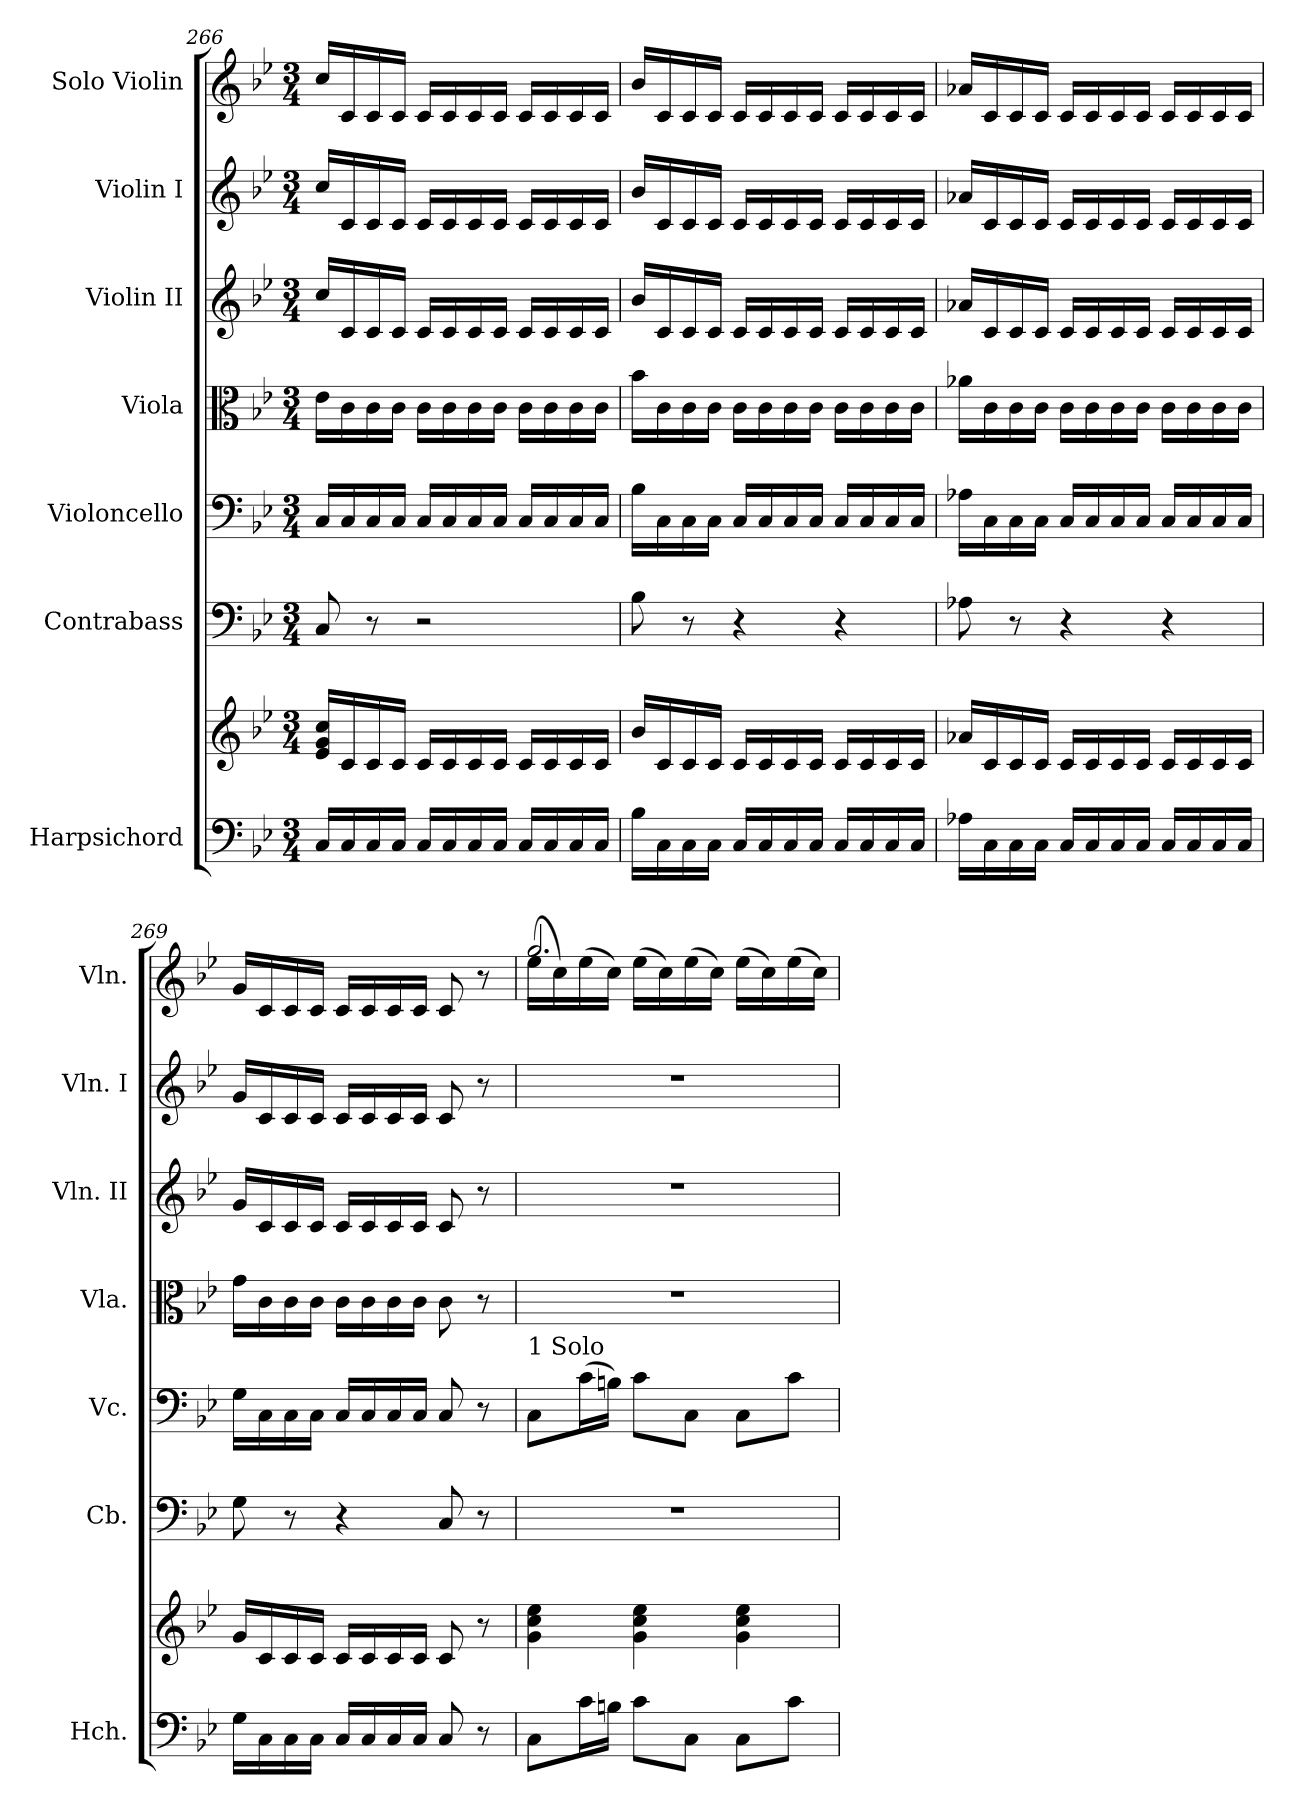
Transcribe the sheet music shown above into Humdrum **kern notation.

**kern	**kern	**kern	**kern	**kern	**kern	**kern	**kern
*part7	*part7	*part6	*part5	*part4	*part3	*part2	*part1
*staff8	*staff7	*staff6	*staff5	*staff4	*staff3	*staff2	*staff1
*I"Harpsichord	*	*I"Contrabass	*I"Violoncello	*I"Viola	*I"Violin II	*I"Violin I	*I"Solo Violin
*I'Hch.	*	*I'Cb.	*I'Vc.	*I'Vla.	*I'Vln. II	*I'Vln. I	*I'Vln.
*clefF4	*clefG2	*clefF4	*clefF4	*clefC3	*clefG2	*clefG2	*clefG2
*	*	*ITrd7c12	*	*	*	*	*
*k[b-e-]	*k[b-e-]	*k[b-e-]	*k[b-e-]	*k[b-e-]	*k[b-e-]	*k[b-e-]	*k[b-e-]
*M3/4	*M3/4	*M3/4	*M3/4	*M3/4	*M3/4	*M3/4	*M3/4
=266	=266	=266	=266	=266	=266	=266	=266
16C/LL	16e-/ 16g/ 16cc/LL	8CC/	16C/LL	16e-\LL	16cc/LL	16cc/LL	16cc/LL
16C/	16c/	.	16C/	16c\	16c/	16c/	16c/
16C/	16c/	8r	16C/	16c\	16c/	16c/	16c/
16C/JJ	16c/JJ	.	16C/JJ	16c\JJ	16c/JJ	16c/JJ	16c/JJ
16C/LL	16c/LL	2r	16C/LL	16c\LL	16c/LL	16c/LL	16c/LL
16C/	16c/	.	16C/	16c\	16c/	16c/	16c/
16C/	16c/	.	16C/	16c\	16c/	16c/	16c/
16C/JJ	16c/JJ	.	16C/JJ	16c\JJ	16c/JJ	16c/JJ	16c/JJ
16C/LL	16c/LL	.	16C/LL	16c\LL	16c/LL	16c/LL	16c/LL
16C/	16c/	.	16C/	16c\	16c/	16c/	16c/
16C/	16c/	.	16C/	16c\	16c/	16c/	16c/
16C/JJ	16c/JJ	.	16C/JJ	16c\JJ	16c/JJ	16c/JJ	16c/JJ
!!LO:PB:g=z
=267	=267	=267	=267	=267	=267	=267	=267
16B-\LL	16b-/LL	8BB-\	16B-\LL	16b-\LL	16b-/LL	16b-/LL	16b-/LL
16C\	16c/	.	16C\	16c\	16c/	16c/	16c/
16C\	16c/	8r	16C\	16c\	16c/	16c/	16c/
16C\JJ	16c/JJ	.	16C\JJ	16c\JJ	16c/JJ	16c/JJ	16c/JJ
16C/LL	16c/LL	4r	16C/LL	16c\LL	16c/LL	16c/LL	16c/LL
16C/	16c/	.	16C/	16c\	16c/	16c/	16c/
16C/	16c/	.	16C/	16c\	16c/	16c/	16c/
16C/JJ	16c/JJ	.	16C/JJ	16c\JJ	16c/JJ	16c/JJ	16c/JJ
16C/LL	16c/LL	4r	16C/LL	16c\LL	16c/LL	16c/LL	16c/LL
16C/	16c/	.	16C/	16c\	16c/	16c/	16c/
16C/	16c/	.	16C/	16c\	16c/	16c/	16c/
16C/JJ	16c/JJ	.	16C/JJ	16c\JJ	16c/JJ	16c/JJ	16c/JJ
=268	=268	=268	=268	=268	=268	=268	=268
16A-X\LL	16a-X/LL	8AA-X\	16A-X\LL	16a-X\LL	16a-X/LL	16a-X/LL	16a-X/LL
16C\	16c/	.	16C\	16c\	16c/	16c/	16c/
16C\	16c/	8r	16C\	16c\	16c/	16c/	16c/
16C\JJ	16c/JJ	.	16C\JJ	16c\JJ	16c/JJ	16c/JJ	16c/JJ
16C/LL	16c/LL	4r	16C/LL	16c\LL	16c/LL	16c/LL	16c/LL
16C/	16c/	.	16C/	16c\	16c/	16c/	16c/
16C/	16c/	.	16C/	16c\	16c/	16c/	16c/
16C/JJ	16c/JJ	.	16C/JJ	16c\JJ	16c/JJ	16c/JJ	16c/JJ
16C/LL	16c/LL	4r	16C/LL	16c\LL	16c/LL	16c/LL	16c/LL
16C/	16c/	.	16C/	16c\	16c/	16c/	16c/
16C/	16c/	.	16C/	16c\	16c/	16c/	16c/
16C/JJ	16c/JJ	.	16C/JJ	16c\JJ	16c/JJ	16c/JJ	16c/JJ
!!LO:PB:g=z
=269	=269	=269	=269	=269	=269	=269	=269
16G\LL	16g/LL	8GG\	16G\LL	16g\LL	16g/LL	16g/LL	16g/LL
16C\	16c/	.	16C\	16c\	16c/	16c/	16c/
16C\	16c/	8r	16C\	16c\	16c/	16c/	16c/
16C\JJ	16c/JJ	.	16C\JJ	16c\JJ	16c/JJ	16c/JJ	16c/JJ
16C/LL	16c/LL	4r	16C/LL	16c\LL	16c/LL	16c/LL	16c/LL
16C/	16c/	.	16C/	16c\	16c/	16c/	16c/
16C/	16c/	.	16C/	16c\	16c/	16c/	16c/
16C/JJ	16c/JJ	.	16C/JJ	16c\JJ	16c/JJ	16c/JJ	16c/JJ
8C/	8c/	8CC/	8C/	8c\	8c/	8c/	8c/
8r	8r	8r	8r	8r	8r	8r	8r
=270	=270	=270	=270	=270	=270	=270	=270
*	*	*	*	*	*	*	*^
!	!	!	!LO:TX:a:t=1 Solo	!	!	!	!	!
8C\L	4g\ 4cc\ 4ee-\	2.r	8C\L	2.r	2.r	2.r	(<16ee-\LL	2.gg/
.	.	.	.	.	.	.	16cc\)	.
16c\L	.	.	(>16c\L	.	.	.	(<16ee-\	.
16Bn\JJ	.	.	16Bn\JJ)	.	.	.	16cc\JJ)	.
8c\L	4g\ 4cc\ 4ee-\	.	8c\L	.	.	.	(<16ee-\LL	.
.	.	.	.	.	.	.	16cc\)	.
8C\J	.	.	8C\J	.	.	.	(<16ee-\	.
.	.	.	.	.	.	.	16cc\JJ)	.
8C\L	4g\ 4cc\ 4ee-\	.	8C\L	.	.	.	(<16ee-\LL	.
.	.	.	.	.	.	.	16cc\)	.
8c\J	.	.	8c\J	.	.	.	(<16ee-\	.
.	.	.	.	.	.	.	16cc\JJ)	.
*	*	*	*	*	*	*	*v	*v
=	=	=	=	=	=	=	=
*-	*-	*-	*-	*-	*-	*-	*-
